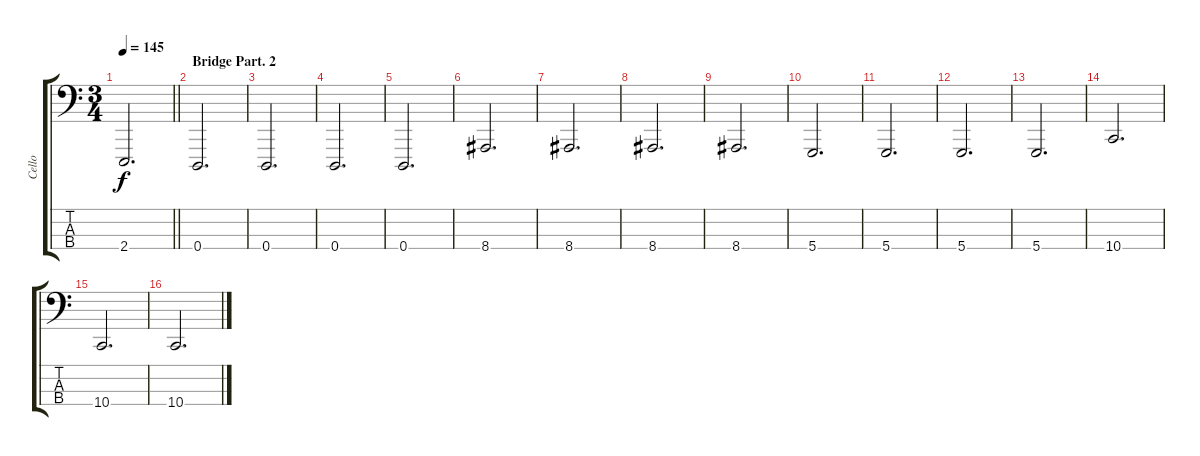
\track ("Cello" "Cello") {instrument cello}
\staff {score tabs}
\tuning (G2 D2 A1 D1) {hide}
\ts (3 4)
\tempo 145
\clef f4
\barLineRight lightlight
\ks c
2.4.2{d dy f} |
\section ("" "Bridge Part. 2")
0.4.2{d volume 10} |
0.4.2{d} |
0.4.2{d} |
0.4.2{d} |
8.4.2{d} |
8.4.2{d} |
8.4.2{d} |
8.4.2{d} |
5.4.2{d} |
5.4.2{d} |
5.4.2{d} |
5.4.2{d} |
10.4.2{d} |
10.4.2{d} |
10.4.2{d}
